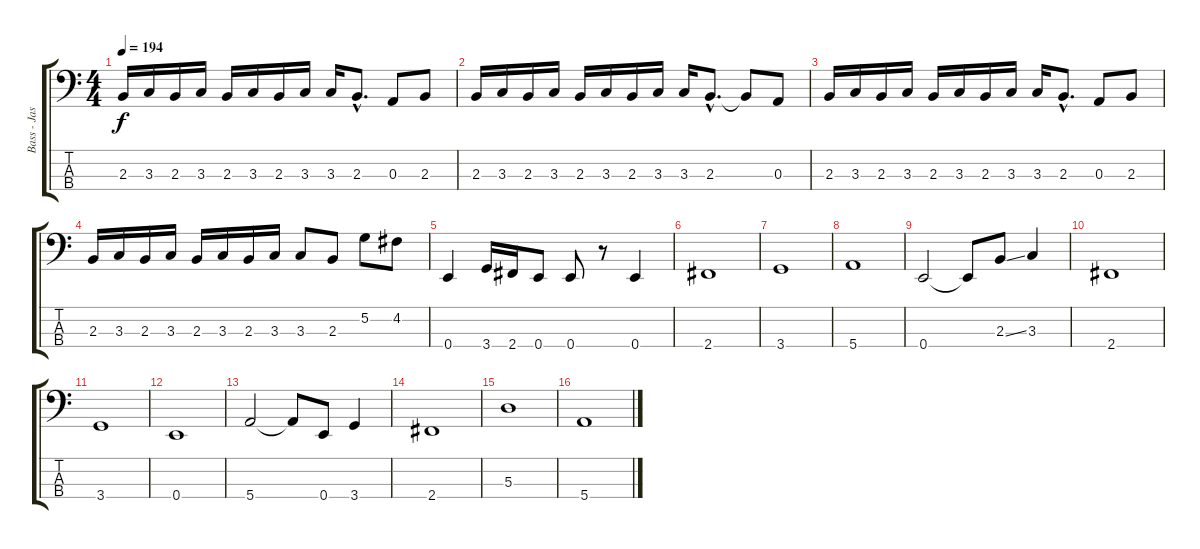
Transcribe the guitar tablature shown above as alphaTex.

\track ("Bass - Jason" "Bass - Jas") {instrument electricbassfinger}
\staff {score tabs}
\tuning (G2 D2 A1 E1) {hide}
\ts (4 4)
\tempo 194
\clef f4
\ks c
2.3.16{dy f} 3.3.16 2.3.16 3.3.16 2.3.16 3.3.16 2.3.16 3.3.16 3.3.16 2.3{hac}.8{d} 0.3.8 2.3.8 |
2.3.16 3.3.16 2.3.16 3.3.16 2.3.16 3.3.16 2.3.16 3.3.16 3.3.16 2.3{hac}.8{d} 2.3{t}.8 0.3.8 |
2.3.16 3.3.16 2.3.16 3.3.16 2.3.16 3.3.16 2.3.16 3.3.16 3.3.16 2.3{hac}.8{d} 0.3.8 2.3.8 |
2.3.16 3.3.16 2.3.16 3.3.16 2.3.16 3.3.16 2.3.16 3.3.16 3.3.8 2.3.8 5.2.8 4.2.8 |
0.4.4 3.4.16 2.4.16 0.4.8 0.4.8 r.8 0.4.4 |
2.4.1 |
3.4.1 |
5.4.1 |
0.4.2 0.4{t}.8 2.3{ss}.8 3.3.4 |
2.4.1 |
3.4.1 |
0.4.1 |
5.4.2 5.4{t}.8 0.4.8 3.4.4 |
2.4.1 |
5.3.1 |
5.4.1
